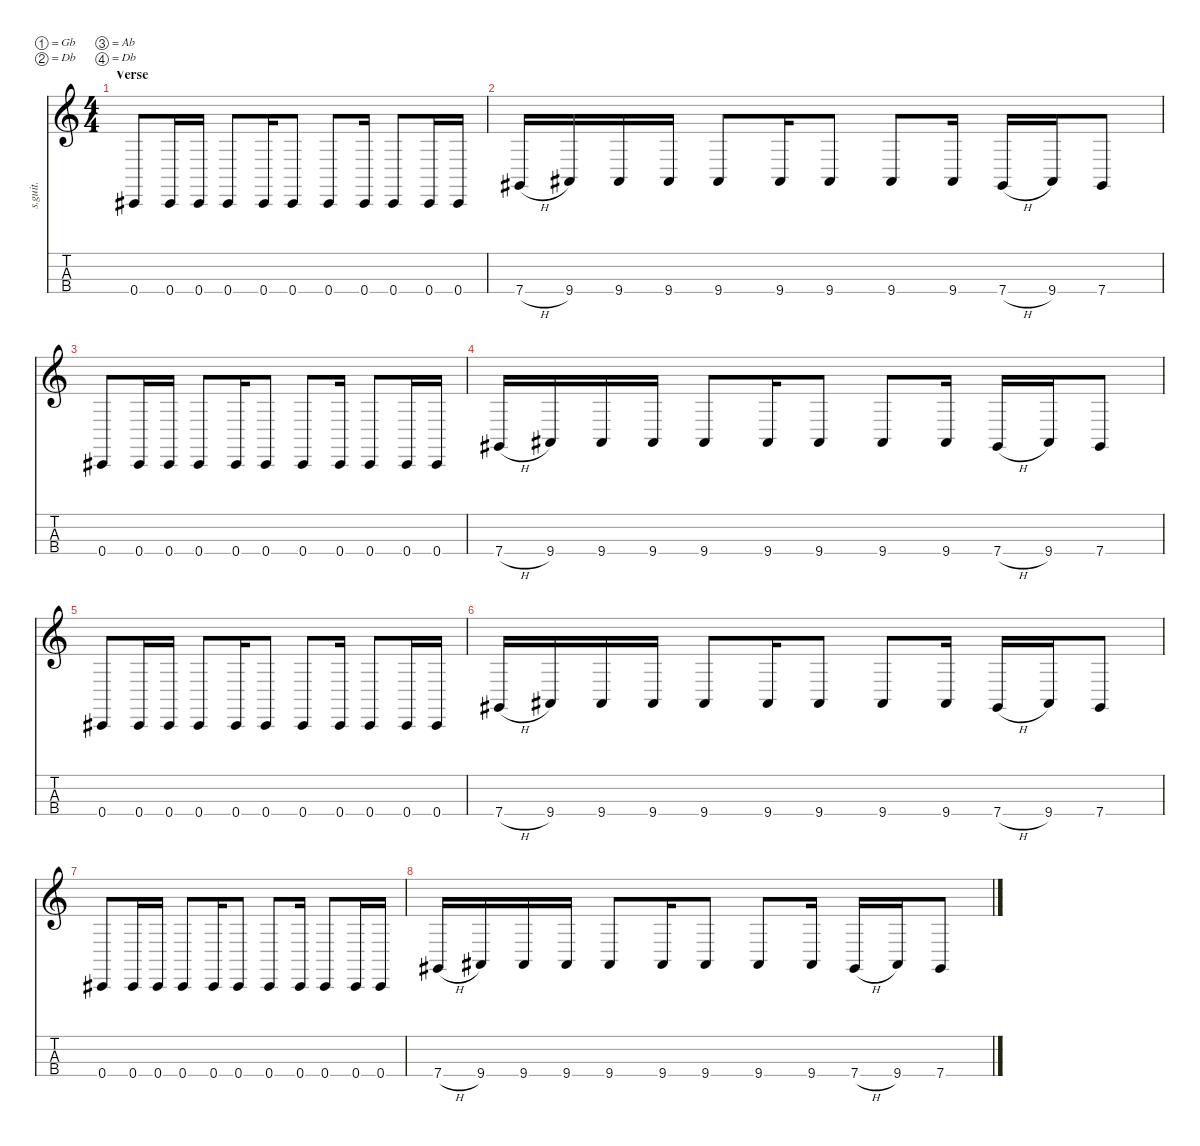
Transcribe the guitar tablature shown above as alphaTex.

\defaultSystemsLayout 4
\hideDynamics
\bracketExtendMode nobrackets
\track ("Chi Cheng" "s.guit.") {instrument electricbassfinger}
\staff {score tabs}
\tuning (Gb2 Db2 Ab1 Db1)
\ts (4 4)
\section ("" "Verse")
\tempo (93 hide)
\clef g2
\ks c
0.4{acc #}.8{lyrics (0 "") lyrics (1 "") lyrics (2 "") lyrics (3 "") lyrics (4 "") dy fff} 0.4{acc #}.16{lyrics (0 "") lyrics (1 "") lyrics (2 "") lyrics (3 "") lyrics (4 "")} 0.4{acc #}.16{lyrics (0 "") lyrics (1 "") lyrics (2 "") lyrics (3 "") lyrics (4 "")} 0.4{acc #}.8{lyrics (0 "") lyrics (1 "") lyrics (2 "") lyrics (3 "") lyrics (4 "")} 0.4{acc #}.16{lyrics (0 "") lyrics (1 "") lyrics (2 "") lyrics (3 "") lyrics (4 "")} 0.4{acc #}.8{lyrics (0 "") lyrics (1 "") lyrics (2 "") lyrics (3 "") lyrics (4 "")} 0.4{acc #}.8{lyrics (0 "") lyrics (1 "") lyrics (2 "") lyrics (3 "") lyrics (4 "")} 0.4{acc #}.16{lyrics (0 "") lyrics (1 "") lyrics (2 "") lyrics (3 "") lyrics (4 "")} 0.4{acc #}.8{lyrics (0 "") lyrics (1 "") lyrics (2 "") lyrics (3 "") lyrics (4 "")} 0.4{acc #}.16{lyrics (0 "") lyrics (1 "") lyrics (2 "") lyrics (3 "") lyrics (4 "")} 0.4{acc #}.16{lyrics (0 "") lyrics (1 "") lyrics (2 "") lyrics (3 "") lyrics (4 "")} |
7.4{h acc #}.16{lyrics (0 "") lyrics (1 "") lyrics (2 "") lyrics (3 "") lyrics (4 "")} 9.4{acc #}.16{lyrics (0 "") lyrics (1 "") lyrics (2 "") lyrics (3 "") lyrics (4 "")} 9.4{acc #}.16{lyrics (0 "") lyrics (1 "") lyrics (2 "") lyrics (3 "") lyrics (4 "")} 9.4{acc #}.16{lyrics (0 "") lyrics (1 "") lyrics (2 "") lyrics (3 "") lyrics (4 "")} 9.4{acc #}.8{lyrics (0 "") lyrics (1 "") lyrics (2 "") lyrics (3 "") lyrics (4 "")} 9.4{acc #}.16{lyrics (0 "") lyrics (1 "") lyrics (2 "") lyrics (3 "") lyrics (4 "")} 9.4{acc #}.8{lyrics (0 "") lyrics (1 "") lyrics (2 "") lyrics (3 "") lyrics (4 "")} 9.4{acc #}.8{lyrics (0 "") lyrics (1 "") lyrics (2 "") lyrics (3 "") lyrics (4 "")} 9.4{acc #}.16{lyrics (0 "") lyrics (1 "") lyrics (2 "") lyrics (3 "") lyrics (4 "")} 7.4{h acc #}.16{lyrics (0 "") lyrics (1 "") lyrics (2 "") lyrics (3 "") lyrics (4 "")} 9.4{acc #}.16{lyrics (0 "") lyrics (1 "") lyrics (2 "") lyrics (3 "") lyrics (4 "")} 7.4{acc #}.8{lyrics (0 "") lyrics (1 "") lyrics (2 "") lyrics (3 "") lyrics (4 "")} |
0.4{acc #}.8{lyrics (0 "") lyrics (1 "") lyrics (2 "") lyrics (3 "") lyrics (4 "")} 0.4{acc #}.16{lyrics (0 "") lyrics (1 "") lyrics (2 "") lyrics (3 "") lyrics (4 "")} 0.4{acc #}.16{lyrics (0 "") lyrics (1 "") lyrics (2 "") lyrics (3 "") lyrics (4 "")} 0.4{acc #}.8{lyrics (0 "") lyrics (1 "") lyrics (2 "") lyrics (3 "") lyrics (4 "")} 0.4{acc #}.16{lyrics (0 "") lyrics (1 "") lyrics (2 "") lyrics (3 "") lyrics (4 "")} 0.4{acc #}.8{lyrics (0 "") lyrics (1 "") lyrics (2 "") lyrics (3 "") lyrics (4 "")} 0.4{acc #}.8{lyrics (0 "") lyrics (1 "") lyrics (2 "") lyrics (3 "") lyrics (4 "")} 0.4{acc #}.16{lyrics (0 "") lyrics (1 "") lyrics (2 "") lyrics (3 "") lyrics (4 "")} 0.4{acc #}.8{lyrics (0 "") lyrics (1 "") lyrics (2 "") lyrics (3 "") lyrics (4 "")} 0.4{acc #}.16{lyrics (0 "") lyrics (1 "") lyrics (2 "") lyrics (3 "") lyrics (4 "")} 0.4{acc #}.16{lyrics (0 "") lyrics (1 "") lyrics (2 "") lyrics (3 "") lyrics (4 "")} |
7.4{h acc #}.16{lyrics (0 "") lyrics (1 "") lyrics (2 "") lyrics (3 "") lyrics (4 "")} 9.4{acc #}.16{lyrics (0 "") lyrics (1 "") lyrics (2 "") lyrics (3 "") lyrics (4 "")} 9.4{acc #}.16{lyrics (0 "") lyrics (1 "") lyrics (2 "") lyrics (3 "") lyrics (4 "")} 9.4{acc #}.16{lyrics (0 "") lyrics (1 "") lyrics (2 "") lyrics (3 "") lyrics (4 "")} 9.4{acc #}.8{lyrics (0 "") lyrics (1 "") lyrics (2 "") lyrics (3 "") lyrics (4 "")} 9.4{acc #}.16{lyrics (0 "") lyrics (1 "") lyrics (2 "") lyrics (3 "") lyrics (4 "")} 9.4{acc #}.8{lyrics (0 "") lyrics (1 "") lyrics (2 "") lyrics (3 "") lyrics (4 "")} 9.4{acc #}.8{lyrics (0 "") lyrics (1 "") lyrics (2 "") lyrics (3 "") lyrics (4 "")} 9.4{acc #}.16{lyrics (0 "") lyrics (1 "") lyrics (2 "") lyrics (3 "") lyrics (4 "")} 7.4{h acc #}.16{lyrics (0 "") lyrics (1 "") lyrics (2 "") lyrics (3 "") lyrics (4 "")} 9.4{acc #}.16{lyrics (0 "") lyrics (1 "") lyrics (2 "") lyrics (3 "") lyrics (4 "")} 7.4{acc #}.8{lyrics (0 "") lyrics (1 "") lyrics (2 "") lyrics (3 "") lyrics (4 "")} |
0.4{acc #}.8{lyrics (0 "") lyrics (1 "") lyrics (2 "") lyrics (3 "") lyrics (4 "")} 0.4{acc #}.16{lyrics (0 "") lyrics (1 "") lyrics (2 "") lyrics (3 "") lyrics (4 "")} 0.4{acc #}.16{lyrics (0 "") lyrics (1 "") lyrics (2 "") lyrics (3 "") lyrics (4 "")} 0.4{acc #}.8{lyrics (0 "") lyrics (1 "") lyrics (2 "") lyrics (3 "") lyrics (4 "")} 0.4{acc #}.16{lyrics (0 "") lyrics (1 "") lyrics (2 "") lyrics (3 "") lyrics (4 "")} 0.4{acc #}.8{lyrics (0 "") lyrics (1 "") lyrics (2 "") lyrics (3 "") lyrics (4 "")} 0.4{acc #}.8{lyrics (0 "") lyrics (1 "") lyrics (2 "") lyrics (3 "") lyrics (4 "")} 0.4{acc #}.16{lyrics (0 "") lyrics (1 "") lyrics (2 "") lyrics (3 "") lyrics (4 "")} 0.4{acc #}.8{lyrics (0 "") lyrics (1 "") lyrics (2 "") lyrics (3 "") lyrics (4 "")} 0.4{acc #}.16{lyrics (0 "") lyrics (1 "") lyrics (2 "") lyrics (3 "") lyrics (4 "")} 0.4{acc #}.16{lyrics (0 "") lyrics (1 "") lyrics (2 "") lyrics (3 "") lyrics (4 "")} |
7.4{h acc #}.16{lyrics (0 "") lyrics (1 "") lyrics (2 "") lyrics (3 "") lyrics (4 "")} 9.4{acc #}.16{lyrics (0 "") lyrics (1 "") lyrics (2 "") lyrics (3 "") lyrics (4 "")} 9.4{acc #}.16{lyrics (0 "") lyrics (1 "") lyrics (2 "") lyrics (3 "") lyrics (4 "")} 9.4{acc #}.16{lyrics (0 "") lyrics (1 "") lyrics (2 "") lyrics (3 "") lyrics (4 "")} 9.4{acc #}.8{lyrics (0 "") lyrics (1 "") lyrics (2 "") lyrics (3 "") lyrics (4 "")} 9.4{acc #}.16{lyrics (0 "") lyrics (1 "") lyrics (2 "") lyrics (3 "") lyrics (4 "")} 9.4{acc #}.8{lyrics (0 "") lyrics (1 "") lyrics (2 "") lyrics (3 "") lyrics (4 "")} 9.4{acc #}.8{lyrics (0 "") lyrics (1 "") lyrics (2 "") lyrics (3 "") lyrics (4 "")} 9.4{acc #}.16{lyrics (0 "") lyrics (1 "") lyrics (2 "") lyrics (3 "") lyrics (4 "")} 7.4{h acc #}.16{lyrics (0 "") lyrics (1 "") lyrics (2 "") lyrics (3 "") lyrics (4 "")} 9.4{acc #}.16{lyrics (0 "") lyrics (1 "") lyrics (2 "") lyrics (3 "") lyrics (4 "")} 7.4{acc #}.8{lyrics (0 "") lyrics (1 "") lyrics (2 "") lyrics (3 "") lyrics (4 "")} |
0.4{acc #}.8{lyrics (0 "") lyrics (1 "") lyrics (2 "") lyrics (3 "") lyrics (4 "")} 0.4{acc #}.16{lyrics (0 "") lyrics (1 "") lyrics (2 "") lyrics (3 "") lyrics (4 "")} 0.4{acc #}.16{lyrics (0 "") lyrics (1 "") lyrics (2 "") lyrics (3 "") lyrics (4 "")} 0.4{acc #}.8{lyrics (0 "") lyrics (1 "") lyrics (2 "") lyrics (3 "") lyrics (4 "")} 0.4{acc #}.16{lyrics (0 "") lyrics (1 "") lyrics (2 "") lyrics (3 "") lyrics (4 "")} 0.4{acc #}.8{lyrics (0 "") lyrics (1 "") lyrics (2 "") lyrics (3 "") lyrics (4 "")} 0.4{acc #}.8{lyrics (0 "") lyrics (1 "") lyrics (2 "") lyrics (3 "") lyrics (4 "")} 0.4{acc #}.16{lyrics (0 "") lyrics (1 "") lyrics (2 "") lyrics (3 "") lyrics (4 "")} 0.4{acc #}.8{lyrics (0 "") lyrics (1 "") lyrics (2 "") lyrics (3 "") lyrics (4 "")} 0.4{acc #}.16{lyrics (0 "") lyrics (1 "") lyrics (2 "") lyrics (3 "") lyrics (4 "")} 0.4{acc #}.16{lyrics (0 "") lyrics (1 "") lyrics (2 "") lyrics (3 "") lyrics (4 "")} |
7.4{h acc #}.16{lyrics (0 "") lyrics (1 "") lyrics (2 "") lyrics (3 "") lyrics (4 "")} 9.4{acc #}.16{lyrics (0 "") lyrics (1 "") lyrics (2 "") lyrics (3 "") lyrics (4 "")} 9.4{acc #}.16{lyrics (0 "") lyrics (1 "") lyrics (2 "") lyrics (3 "") lyrics (4 "")} 9.4{acc #}.16{lyrics (0 "") lyrics (1 "") lyrics (2 "") lyrics (3 "") lyrics (4 "")} 9.4{acc #}.8{lyrics (0 "") lyrics (1 "") lyrics (2 "") lyrics (3 "") lyrics (4 "")} 9.4{acc #}.16{lyrics (0 "") lyrics (1 "") lyrics (2 "") lyrics (3 "") lyrics (4 "")} 9.4{acc #}.8{lyrics (0 "") lyrics (1 "") lyrics (2 "") lyrics (3 "") lyrics (4 "")} 9.4{acc #}.8{lyrics (0 "") lyrics (1 "") lyrics (2 "") lyrics (3 "") lyrics (4 "")} 9.4{acc #}.16{lyrics (0 "") lyrics (1 "") lyrics (2 "") lyrics (3 "") lyrics (4 "")} 7.4{h acc #}.16{lyrics (0 "") lyrics (1 "") lyrics (2 "") lyrics (3 "") lyrics (4 "")} 9.4{acc #}.16{lyrics (0 "") lyrics (1 "") lyrics (2 "") lyrics (3 "") lyrics (4 "")} 7.4{acc #}.8{lyrics (0 "") lyrics (1 "") lyrics (2 "") lyrics (3 "") lyrics (4 "")}
